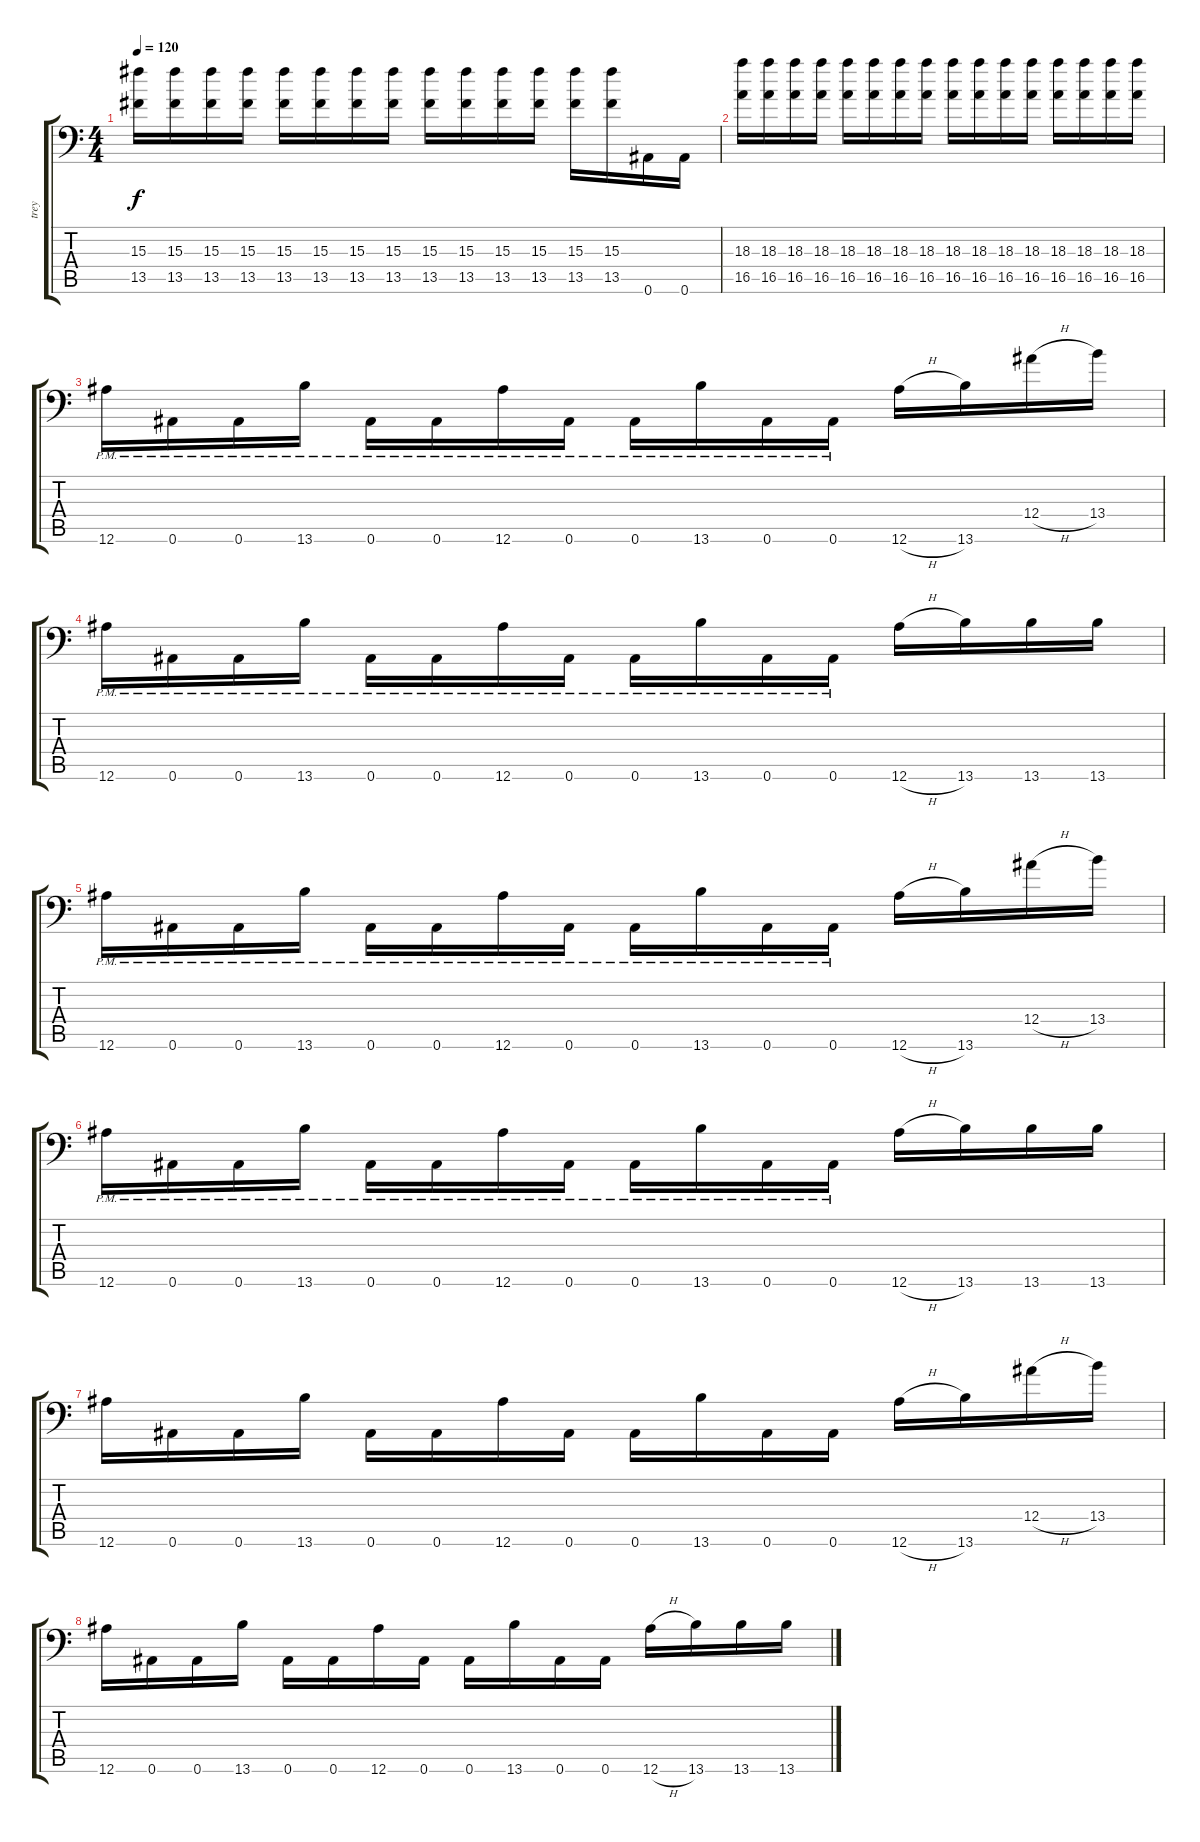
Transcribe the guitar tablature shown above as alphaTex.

\track ("trey" "trey") {instrument distortionguitar}
\staff {score tabs}
\tuning (C4 G3 Eb3 Bb2 F2 Bb1) {hide}
\ts (4 4)
\tempo 120
\clef f4
\ks c
(15.3 13.5).16{dy f} (15.3 13.5).16 (15.3 13.5).16 (15.3 13.5).16 (15.3 13.5).16 (15.3 13.5).16 (15.3 13.5).16 (15.3 13.5).16 (15.3 13.5).16 (15.3 13.5).16 (15.3 13.5).16 (15.3 13.5).16 (15.3 13.5).16 (15.3 13.5).16 0.6.16 0.6.16 |
(18.3 16.5).16 (18.3 16.5).16 (18.3 16.5).16 (18.3 16.5).16 (18.3 16.5).16 (18.3 16.5).16 (18.3 16.5).16 (18.3 16.5).16 (18.3 16.5).16 (18.3 16.5).16 (18.3 16.5).16 (18.3 16.5).16 (18.3 16.5).16 (18.3 16.5).16 (18.3 16.5).16 (18.3 16.5).16 |
12.6{pm}.16 0.6{pm}.16 0.6{pm}.16 13.6{pm}.16 0.6{pm}.16 0.6{pm}.16 12.6{pm}.16 0.6{pm}.16 0.6{pm}.16 13.6{pm}.16 0.6{pm}.16 0.6{pm}.16 12.6{h}.16 13.6.16 12.4{h}.16 13.4.16 |
12.6{pm}.16 0.6{pm}.16 0.6{pm}.16 13.6{pm}.16 0.6{pm}.16 0.6{pm}.16 12.6{pm}.16 0.6{pm}.16 0.6{pm}.16 13.6{pm}.16 0.6{pm}.16 0.6{pm}.16 12.6{h}.16 13.6.16 13.6.16 13.6.16 |
12.6{pm}.16 0.6{pm}.16 0.6{pm}.16 13.6{pm}.16 0.6{pm}.16 0.6{pm}.16 12.6{pm}.16 0.6{pm}.16 0.6{pm}.16 13.6{pm}.16 0.6{pm}.16 0.6{pm}.16 12.6{h}.16 13.6.16 12.4{h}.16 13.4.16 |
12.6{pm}.16 0.6{pm}.16 0.6{pm}.16 13.6{pm}.16 0.6{pm}.16 0.6{pm}.16 12.6{pm}.16 0.6{pm}.16 0.6{pm}.16 13.6{pm}.16 0.6{pm}.16 0.6{pm}.16 12.6{h}.16 13.6.16 13.6.16 13.6.16 |
12.6.16 0.6.16 0.6.16 13.6.16 0.6.16 0.6.16 12.6.16 0.6.16 0.6.16 13.6.16 0.6.16 0.6.16 12.6{h}.16 13.6.16 12.4{h}.16 13.4.16 |
12.6.16 0.6.16 0.6.16 13.6.16 0.6.16 0.6.16 12.6.16 0.6.16 0.6.16 13.6.16 0.6.16 0.6.16 12.6{h}.16 13.6.16 13.6.16 13.6.16
